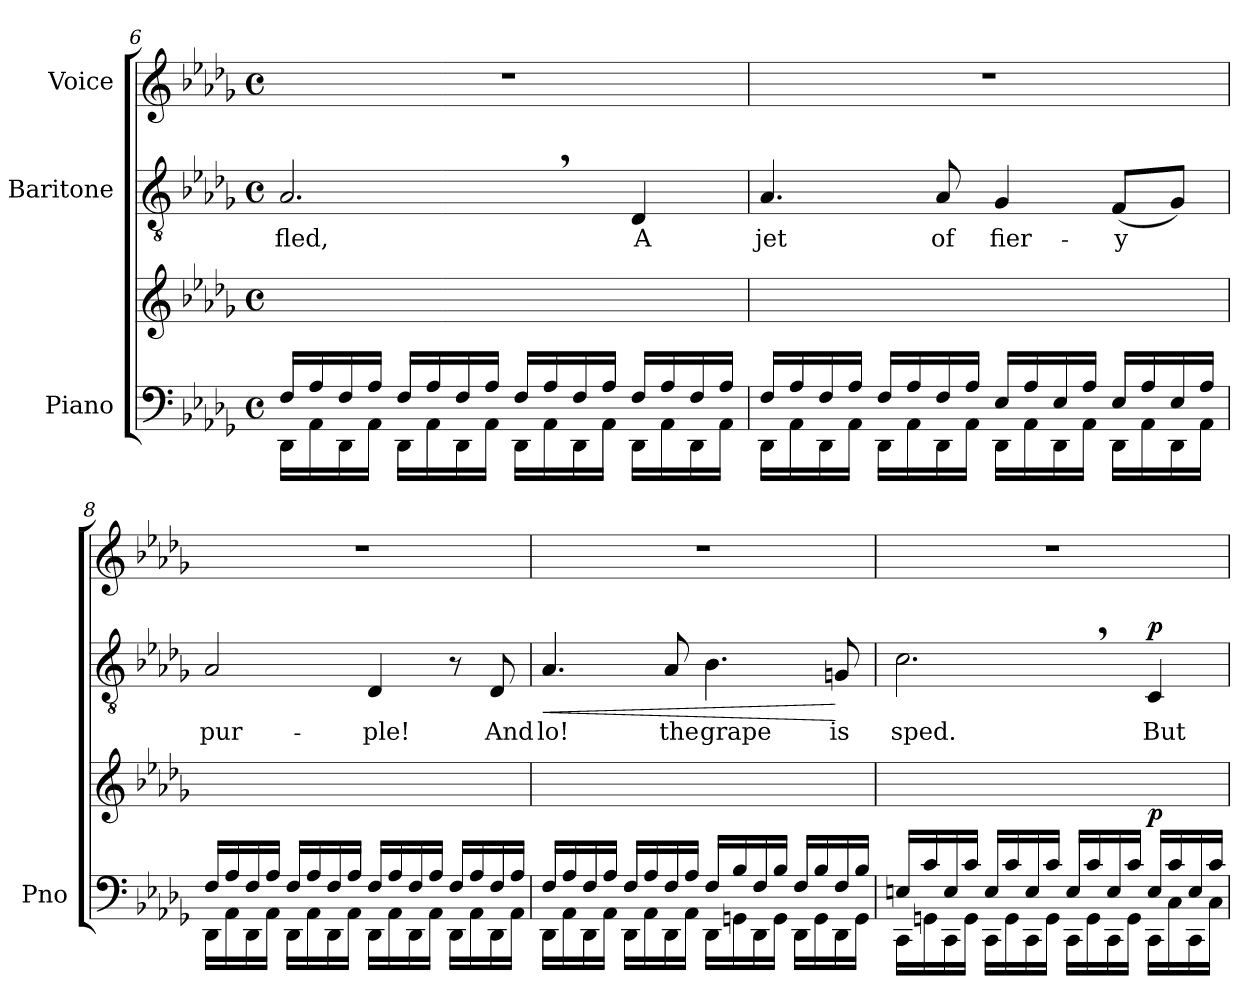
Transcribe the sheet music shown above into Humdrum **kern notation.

**kern	**kern	**dynam	**kern	**text	**dynam	**kern
*part3	*part3	*part3	*part2	*part2	*part2	*part1
*staff4	*staff3	*staff3/4	*staff2	*staff2	*staff2	*staff1
*I"Piano	*	*	*I"Baritone	*	*	*I"Voice
*I'Pno	*	*	*	*	*	*
!!LO:LB:g=z
*clefF4	*clefG2	*	*clefGv2	*	*	*clefG2
*k[b-e-a-d-g-]	*k[b-e-a-d-g-]	*	*k[b-e-a-d-g-]	*	*	*k[b-e-a-d-g-]
*M4/4	*M4/4	*	*M4/4	*	*	*M4/4
*met(c)	*met(c)	*	*met(c)	*	*	*met(c)
=6	=6	=6	=6	=6	=6	=6
*^	*	*	*	*	*	*
!	!	!	!	!	!LO:LY:b	!	!
16F/LL	16DD-\LL	1ryy	.	2.A-,/	fled,	.	1r
16A-/	16AA-\	.	.	.	.	.	.
16F/	16DD-\	.	.	.	.	.	.
16A-/JJ	16AA-\JJ	.	.	.	.	.	.
16F/LL	16DD-\LL	.	.	.	.	.	.
16A-/	16AA-\	.	.	.	.	.	.
16F/	16DD-\	.	.	.	.	.	.
16A-/JJ	16AA-\JJ	.	.	.	.	.	.
16F/LL	16DD-\LL	.	.	.	.	.	.
16A-/	16AA-\	.	.	.	.	.	.
16F/	16DD-\	.	.	.	.	.	.
16A-/JJ	16AA-\JJ	.	.	.	.	.	.
!	!	!	!	!	!LO:LY:b	!	!
16F/LL	16DD-\LL	.	.	4D-/	A	.	.
16A-/	16AA-\	.	.	.	.	.	.
16F/	16DD-\	.	.	.	.	.	.
16A-/JJ	16AA-\JJ	.	.	.	.	.	.
!!LO:PB:g=z
=7	=7	=7	=7	=7	=7	=7	=7
!	!	!	!	!	!LO:LY:b	!	!
16F/LL	16DD-\LL	1ryy	.	4.A-/	jet	.	1r
16A-/	16AA-\	.	.	.	.	.	.
16F/	16DD-\	.	.	.	.	.	.
16A-/JJ	16AA-\JJ	.	.	.	.	.	.
16F/LL	16DD-\LL	.	.	.	.	.	.
16A-/	16AA-\	.	.	.	.	.	.
!	!	!	!	!	!LO:LY:b	!	!
16F/	16DD-\	.	.	8A-/	of	.	.
16A-/JJ	16AA-\JJ	.	.	.	.	.	.
!	!	!	!	!	!LO:LY:b	!	!
16E-/LL	16DD-\LL	.	.	4G-/	fier-	.	.
16A-/	16AA-\	.	.	.	.	.	.
16E-/	16DD-\	.	.	.	.	.	.
16A-/JJ	16AA-\JJ	.	.	.	.	.	.
!	!	!	!	!	!LO:LY:b	!	!
16E-/LL	16DD-\LL	.	.	(8F/L	-y	.	.
16A-/	16AA-\	.	.	.	.	.	.
16E-/	16DD-\	.	.	8G-/J)	.	.	.
16A-/JJ	16AA-\JJ	.	.	.	.	.	.
!!LO:LB:g=z
=8	=8	=8	=8	=8	=8	=8	=8
!	!	!	!	!	!LO:LY:b	!	!
16F/LL	16DD-\LL	1ryy	.	2A-/	pur-	.	1r
16A-/	16AA-\	.	.	.	.	.	.
16F/	16DD-\	.	.	.	.	.	.
16A-/JJ	16AA-\JJ	.	.	.	.	.	.
16F/LL	16DD-\LL	.	.	.	.	.	.
16A-/	16AA-\	.	.	.	.	.	.
16F/	16DD-\	.	.	.	.	.	.
16A-/JJ	16AA-\JJ	.	.	.	.	.	.
!	!	!	!	!	!LO:LY:b	!	!
16F/LL	16DD-\LL	.	.	4D-/	-ple!	.	.
16A-/	16AA-\	.	.	.	.	.	.
16F/	16DD-\	.	.	.	.	.	.
16A-/JJ	16AA-\JJ	.	.	.	.	.	.
16F/LL	16DD-\LL	.	.	8r	.	.	.
16A-/	16AA-\	.	.	.	.	.	.
!	!	!	!	!	!LO:LY:b	!	!
16F/	16DD-\	.	.	8D-/	And	.	.
16A-/JJ	16AA-\JJ	.	.	.	.	.	.
!!LO:LB:g=z
=9	=9	=9	=9	=9	=9	=9	=9
!	!	!	!	!	!LO:LY:b	!LO:HP:b	!
16F/LL	16DD-\LL	1ryy	.	4.A-/	lo!	<	1r
16A-/	16AA-\	.	.	.	.	.	.
16F/	16DD-\	.	.	.	.	.	.
16A-/JJ	16AA-\JJ	.	.	.	.	.	.
16F/LL	16DD-\LL	.	.	.	.	.	.
16A-/	16AA-\	.	.	.	.	.	.
!	!	!	!	!	!LO:LY:b	!	!
16F/	16DD-\	.	.	8A-/	the	.	.
16A-/JJ	16AA-\JJ	.	.	.	.	.	.
!	!	!	!	!	!LO:LY:b	!	!
16F/LL	16DD-\LL	.	.	4.B-\	grape	.	.
16B-/	16GGn\	.	.	.	.	.	.
16F/	16DD-\	.	.	.	.	.	.
16B-/JJ	16GG\JJ	.	.	.	.	.	.
16F/LL	16DD-\LL	.	.	.	.	.	.
16B-/	16GG\	.	.	.	.	.	.
!	!	!	!	!	!LO:LY:b	!	!
16F/	16DD-\	.	.	8Gn/	is	[	.
16B-/JJ	16GG\JJ	.	.	.	.	.	.
!!LO:LB:g=z
=10	=10	=10	=10	=10	=10	=10	=10
!	!	!	!	!	!LO:LY:b	!	!
16En/LL	16CC\LL	2.ryy	.	2.c,\	sped.	.	1r
16c/	16GGn\	.	.	.	.	.	.
16E/	16CC\	.	.	.	.	.	.
16c/JJ	16GG\JJ	.	.	.	.	.	.
16E/LL	16CC\LL	.	.	.	.	.	.
16c/	16GG\	.	.	.	.	.	.
16E/	16CC\	.	.	.	.	.	.
16c/JJ	16GG\JJ	.	.	.	.	.	.
16E/LL	16CC\LL	.	.	.	.	.	.
16c/	16GG\	.	.	.	.	.	.
16E/	16CC\	.	.	.	.	.	.
16c/JJ	16GG\JJ	.	.	.	.	.	.
!	!	!	!LO:DY:b	!	!LO:LY:b	!LO:DY:a	!
16E/LL	16CC\LL	4ryy	p	4C/	But	p	.
16c/	16C\	.	.	.	.	.	.
16E/	16CC\	.	.	.	.	.	.
16c/JJ	16C\JJ	.	.	.	.	.	.
*v	*v	*	*	*	*	*	*
=	=	=	=	=	=	=
*-	*-	*-	*-	*-	*-	*-
